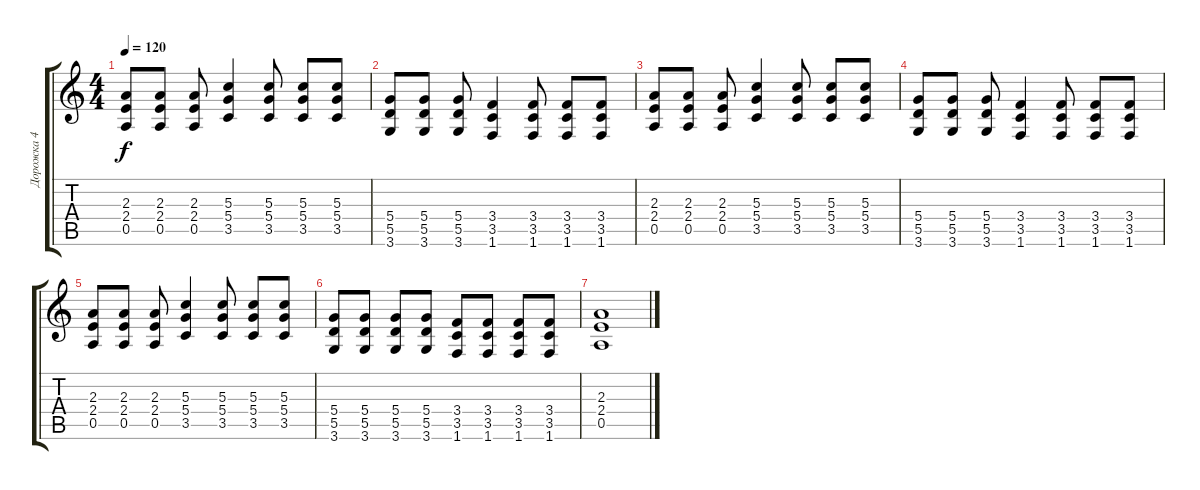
\track ("Дорожка 4" "Дорожка 4") {instrument distortionguitar}
\staff {score tabs}
\tuning (E4 B3 G3 D3 A2 E2) {hide}
\ts (4 4)
\tempo 120
\clef g2
\ks c
(2.3 2.4 0.5).8{dy f} (2.3 2.4 0.5).8 (2.3 2.4 0.5).8 (5.3 5.4 3.5).4 (5.3 5.4 3.5).8 (5.3 5.4 3.5).8 (5.3 5.4 3.5).8 |
(5.4 5.5 3.6).8 (5.4 5.5 3.6).8 (5.4 5.5 3.6).8 (3.4 3.5 1.6).4 (3.4 3.5 1.6).8 (3.4 3.5 1.6).8 (3.4 3.5 1.6).8 |
(2.3 2.4 0.5).8 (2.3 2.4 0.5).8 (2.3 2.4 0.5).8 (5.3 5.4 3.5).4 (5.3 5.4 3.5).8 (5.3 5.4 3.5).8 (5.3 5.4 3.5).8 |
(5.4 5.5 3.6).8 (5.4 5.5 3.6).8 (5.4 5.5 3.6).8 (3.4 3.5 1.6).4 (3.4 3.5 1.6).8 (3.4 3.5 1.6).8 (3.4 3.5 1.6).8 |
(2.3 2.4 0.5).8 (2.3 2.4 0.5).8 (2.3 2.4 0.5).8 (5.3 5.4 3.5).4 (5.3 5.4 3.5).8 (5.3 5.4 3.5).8 (5.3 5.4 3.5).8 |
(5.4 5.5 3.6).8 (5.4 5.5 3.6).8 (5.4 5.5 3.6).8 (5.4 5.5 3.6).8 (3.4 3.5 1.6).8 (3.4 3.5 1.6).8 (3.4 3.5 1.6).8 (3.4 3.5 1.6).8 |
(2.3 2.4 0.5).1
